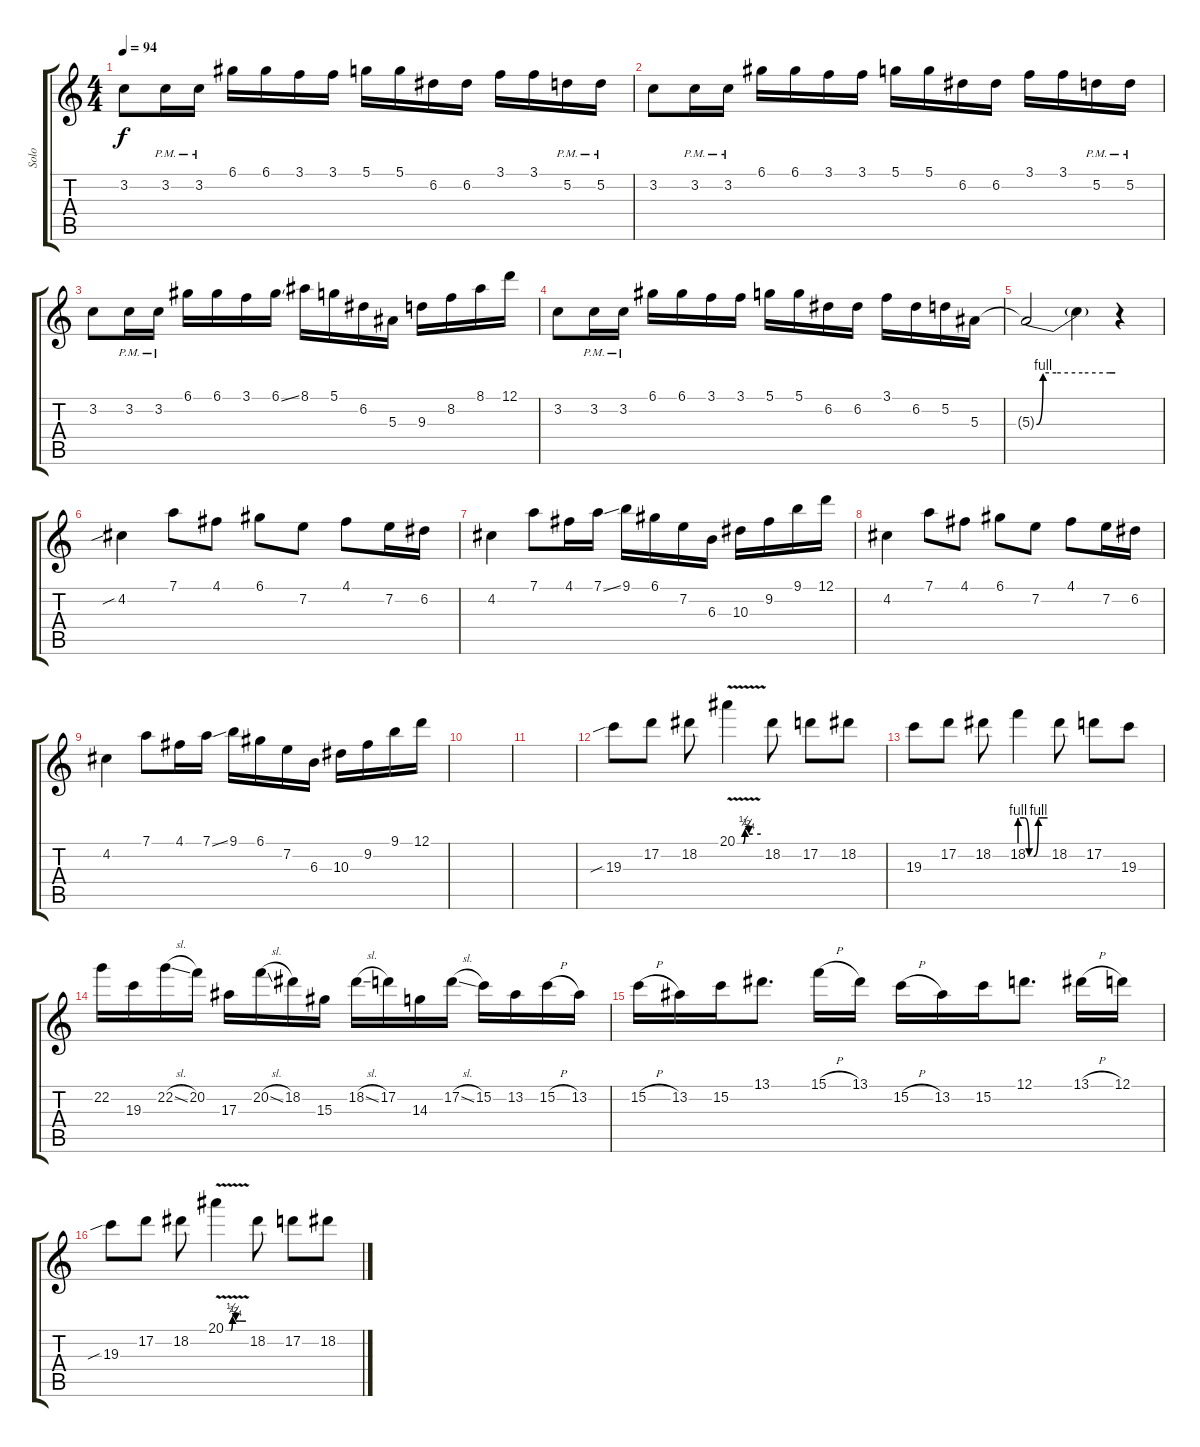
\track ("Solo" "Solo") {instrument distortionguitar}
\staff {score tabs}
\tuning (D4 A3 F3 C3 G2 C2) {hide}
\ts (4 4)
\tempo 94
\clef g2
\ks c
3.2.8{dy f} 3.2{pm}.16 3.2{pm}.16 6.1.16 6.1.16 3.1.16 3.1.16 5.1.16 5.1.16 6.2.16 6.2.16 3.1.16 3.1.16 5.2{pm}.16 5.2{pm}.16 |
3.2.8 3.2{pm}.16 3.2{pm}.16 6.1.16 6.1.16 3.1.16 3.1.16 5.1.16 5.1.16 6.2.16 6.2.16 3.1.16 3.1.16 5.2{pm}.16 5.2{pm}.16 |
3.2.8 3.2{pm}.16 3.2{pm}.16 6.1.16 6.1.16 3.1.16 6.1{ss}.16 8.1.16 5.1.16 6.2.16 5.3.16 9.3.16 8.2.16 8.1.16 12.1.16 |
3.2.8 3.2{pm}.16 3.2{pm}.16 6.1.16 6.1.16 3.1.16 3.1.16 5.1.16 5.1.16 6.2.16 6.2.16 3.1.16 6.2.16 5.2.16 5.3.16 |
5.3{be (custom 0 0 5 4 15 4 35 4 56 4 60 4) t}.2 5.3{t}.4 r.4 |
4.2{sib}.4 7.1.8 4.1.8 6.1.8 7.2.8 4.1.8 7.2.16 6.2.16 |
4.2.4 7.1.8 4.1.16 7.1{ss}.16 9.1.16 6.1.16 7.2.16 6.3.16 10.3.16 9.2.16 9.1.16 12.1.16 |
4.2.4 7.1.8 4.1.8 6.1.8 7.2.8 4.1.8 7.2.16 6.2.16 |
4.2.4 7.1.8 4.1.16 7.1{ss}.16 9.1.16 6.1.16 7.2.16 6.3.16 10.3.16 9.2.16 9.1.16 12.1.16 |
|
|
19.3{sib}.8 17.2.8 18.2.8 20.1{be (custom 0 0 15 0 20 2 30 1 40 1 60 1) v}.4 18.2.8 17.2.8 18.2.8 |
19.3.8 17.2.8 18.2.8 18.2{be (custom 0 4 10 4 20 0 30 0 40 4 50 4 60 4)}.4 18.2.8 17.2.8 19.3.8 |
22.2.16 19.3.16 22.2{sl}.16 20.2.16 17.3.16 20.2{sl}.16 18.2.16 15.3.16 18.2{sl}.16 17.2.16 14.3.16 17.2{sl}.16 15.2.16 13.2.16 15.2{h}.16 13.2.16 |
15.2{h}.16 13.2.16 15.2.16 13.1.8{d} 15.1{h}.16 13.1.16 15.2{h}.16 13.2.16 15.2.16 12.1.8{d} 13.1{h}.16 12.1.16 |
19.3{sib}.8 17.2.8 18.2.8 20.1{be (custom 0 0 15 0 20 2 30 1 40 1 60 1) v}.4 18.2.8 17.2.8 18.2.8
